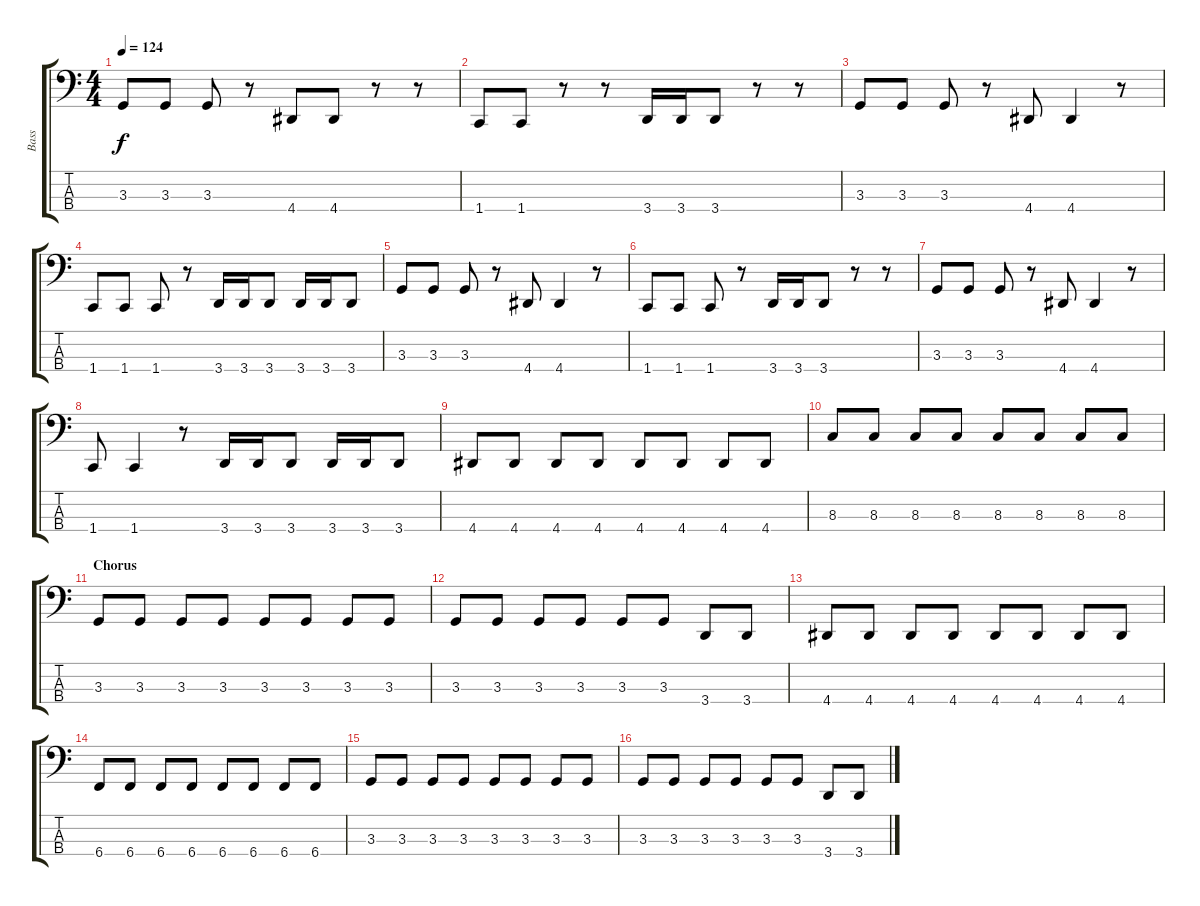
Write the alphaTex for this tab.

\track ("Bass" "Bass") {instrument electricbasspick}
\staff {score tabs}
\tuning (D2 A1 E1 B0) {hide}
\ts (4 4)
\tempo 124
\clef f4
\ks c
3.3.8{dy f} 3.3.8 3.3.8 r.8 4.4.8 4.4.8 r.8 r.8 |
1.4.8 1.4.8 r.8 r.8 3.4.16 3.4.16 3.4.8 r.8 r.8 |
3.3.8 3.3.8 3.3.8 r.8 4.4.8 4.4.4 r.8 |
1.4.8 1.4.8 1.4.8 r.8 3.4.16 3.4.16 3.4.8 3.4.16 3.4.16 3.4.8 |
3.3.8 3.3.8 3.3.8 r.8 4.4.8 4.4.4 r.8 |
1.4.8 1.4.8 1.4.8 r.8 3.4.16 3.4.16 3.4.8 r.8 r.8 |
3.3.8 3.3.8 3.3.8 r.8 4.4.8 4.4.4 r.8 |
1.4.8 1.4.4 r.8 3.4.16 3.4.16 3.4.8 3.4.16 3.4.16 3.4.8 |
4.4.8 4.4.8 4.4.8 4.4.8 4.4.8 4.4.8 4.4.8 4.4.8 |
8.3.8 8.3.8 8.3.8 8.3.8 8.3.8 8.3.8 8.3.8 8.3.8 |
\section ("" "Chorus")
3.3.8 3.3.8 3.3.8 3.3.8 3.3.8 3.3.8 3.3.8 3.3.8 |
3.3.8 3.3.8 3.3.8 3.3.8 3.3.8 3.3.8 3.4.8 3.4.8 |
4.4.8 4.4.8 4.4.8 4.4.8 4.4.8 4.4.8 4.4.8 4.4.8 |
6.4.8 6.4.8 6.4.8 6.4.8 6.4.8 6.4.8 6.4.8 6.4.8 |
3.3.8 3.3.8 3.3.8 3.3.8 3.3.8 3.3.8 3.3.8 3.3.8 |
3.3.8 3.3.8 3.3.8 3.3.8 3.3.8 3.3.8 3.4.8 3.4.8
